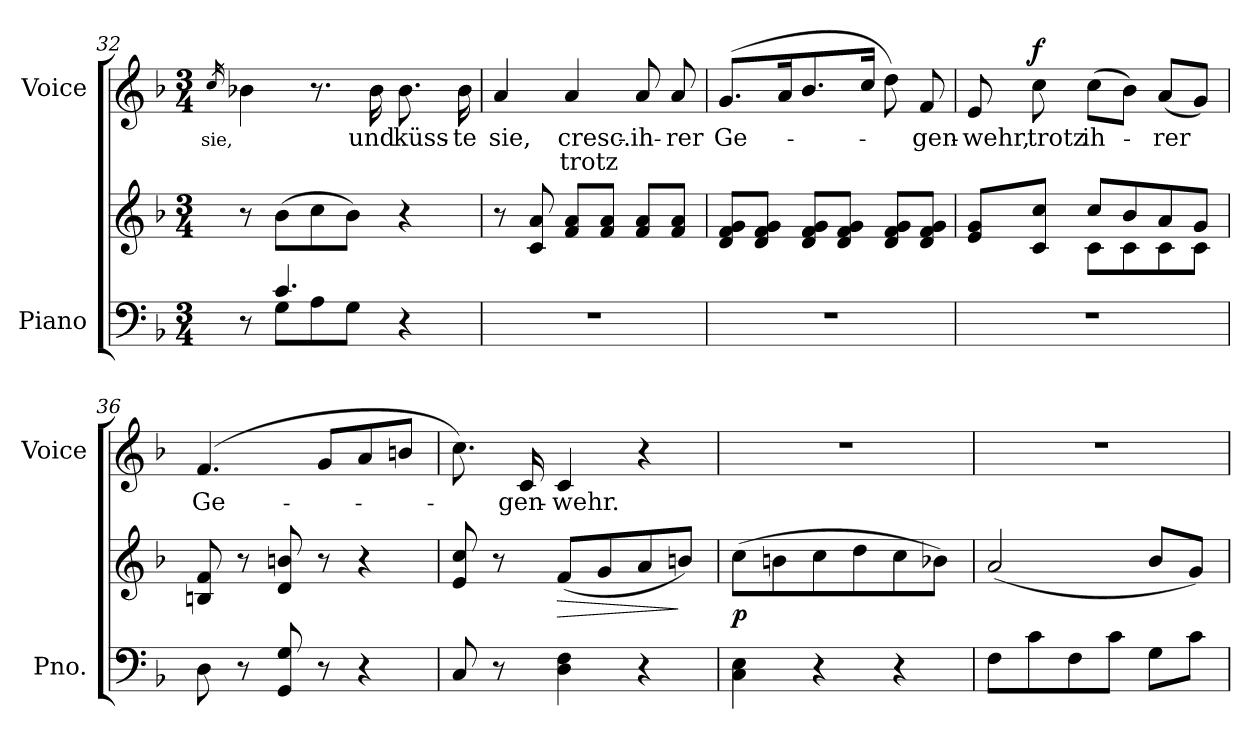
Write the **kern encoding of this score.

**kern	**kern	**dynam	**kern	**text	**text	**dynam
*part2	*part2	*part2	*part1	*part1	*part1	*part1
*staff3	*staff2	*staff2/3	*staff1	*staff1	*staff1	*staff1
*I"Piano	*	*	*I"Voice	*	*	*
*I'Pno.	*	*	*I'Voice	*	*	*
*clefF4	*clefG2	*	*clefG2	*	*	*
*k[b-]	*k[b-]	*	*k[b-]	*	*	*
*F:	*F:	*	*F:	*	*	*
*M3/4	*M3/4	*	*M3/4	*	*	*
=32	=32	=32	=32	=32	=32	=32
!	!	!	!	!LO:LY:b:color=#000000	!	!
.	.	.	16qcci/	sie,	.	.
*^	*	*	*	*	*	*
8ryy	8r	8r	.	4b-Xi\	.	.	.
4.ci/	8Gi\L	(8b-i\L	.	.	.	.	.
.	8Ai\	8cci\	.	8.r	.	.	.
.	8Gi\J	8b-i\J)	.	.	.	.	.
!	!	!	!	!	!LO:LY:b:color=#000000	!	!
.	.	.	.	16b-i\	und	.	.
!	!	!	!	!	!LO:LY:b:color=#000000	!	!
4r	4ryy	4r	.	8.b-i\	küss-	.	.
!	!	!	!	!	!LO:LY:b:color=#000000	!	!
.	.	.	.	16b-i\	-te	.	.
*v	*v	*	*	*	*	*	*
!!LO:LB:g=z
=33	=33	=33	=33	=33	=33	=33
!LO:N:vis=1	!	!	!	!	!	!
!	!	!	!	!LO:LY:b:color=#000000	!	!
2.r	8r	.	4ai/	sie,	.	.
.	8ci/ 8ai	.	.	.	.	.
!	!	!	!	!LO:LY:a:color=#000000	!LO:LY:b:color=#000000	!
.	8fi/ 8aiL	.	4ai/	-cresc.-	trotz	.
.	8fi/ 8aiJ	.	.	.	.	.
!	!	!	!	!LO:LY:b:color=#000000	!	!
.	8fi/ 8aiL	.	8ai/	ih-	.	.
!	!	!	!	!LO:LY:b:color=#000000	!	!
.	8fi/ 8aiJ	.	8ai/	-rer	.	.
=34	=34	=34	=34	=34	=34	=34
!LO:N:vis=1	!	!	!	!	!	!
!	!	!	!	!LO:LY:b:color=#000000	!	!
2.r	8di/ 8fi 8giL	.	(8.gi/L	Ge-	.	.
.	8di/ 8fi 8giJ	.	.	.	.	.
.	.	.	16ai/k	.	.	.
.	8di/ 8fi 8giL	.	8.b-i/	.	.	.
.	8di/ 8fi 8giJ	.	.	.	.	.
.	.	.	16cci/Jk	.	.	.
.	8di/ 8fi 8giL	.	8ddi\)	.	.	.
!	!	!	!	!LO:LY:b:color=#000000	!	!
.	8di/ 8fi 8giJ	.	8fi/	-gen-	.	.
=35	=35	=35	=35	=35	=35	=35
!LO:N:vis=1	!	!	!	!	!	!
*	*^	*	*	*	*	*
!	!	!	!	!	!LO:LY:b:color=#000000	!	!
2.r	8ei/ 8giL	4ryy	.	8ei/	-wehr,	.	.
!	!	!	!	!	!LO:LY:b:color=#000000	!	!
.	8ci/ 8cciJ	.	.	8cci\	trotz	.	f
!	!	!	!	!	!LO:LY:b:color=#000000	!	!
.	8cci/L	8ci\L	.	(8cci\L	ih-	.	.
.	8b-i/	8ci\	.	8b-i\J)	.	.	.
!	!	!	!	!	!LO:LY:b:color=#000000	!	!
.	8ai/	8ci\	.	(8ai/L	-rer	.	.
.	8gi/J	8ci\J	.	8gi/J)	.	.	.
*	*v	*v	*	*	*	*	*
=36	=36	=36	=36	=36	=36	=36
*	*^	*	*	*	*	*
!	!	!	!	!	!LO:LY:b:color=#000000	!	!
*	*v	*v	*	*	*	*	*
8Di\	8Bni/ 8fi	.	(4.fi/	Ge-	.	.
8r	8r	.	.	.	.	.
8GGi/ 8Gi	8di/ 8bni	.	.	.	.	.
8r	8r	.	8gi/L	.	.	.
4r	4r	.	8ai/	.	.	.
.	.	.	8bni/J	.	.	.
=37	=37	=37	=37	=37	=37	=37
8Ci/	8ei/ 8cci	.	8.cci\)	.	.	.
8r	8r	.	.	.	.	.
!	!	!	!	!LO:LY:b:color=#000000	!	!
.	.	.	16ci/	-gen-	.	.
!	!	!LO:HP:b	!	!	!	!
!	!	!	!	!LO:LY:b:color=#000000	!	!
4Di\ 4Fi	(8fi/L	>	4ci/	-wehr.	.	.
.	8gi/	.	.	.	.	.
4r	8ai/	.	4r	.	.	.
.	8bni/J)	]	.	.	.	.
!!LO:LB:g=z
=38	=38	=38	=38	=38	=38	=38
!	!	!	!LO:N:vis=1	!	!	!
4Ci\ 4Ei	(8cci\L	p	2.r	.	.	.
.	8bni\	.	.	.	.	.
4r	8cci\	.	.	.	.	.
.	8ddi\	.	.	.	.	.
4r	8cci\	.	.	.	.	.
.	8b-Xi\J)	.	.	.	.	.
=39	=39	=39	=39	=39	=39	=39
!	!	!	!LO:N:vis=1	!	!	!
8Fi\L	(2ai/	.	2.r	.	.	.
8ci\	.	.	.	.	.	.
8Fi\	.	.	.	.	.	.
8ci\J	.	.	.	.	.	.
8Gi\L	8b-i/L	.	.	.	.	.
8ci\J	8gi/J)	.	.	.	.	.
=	=	=	=	=	=	=
*-	*-	*-	*-	*-	*-	*-
